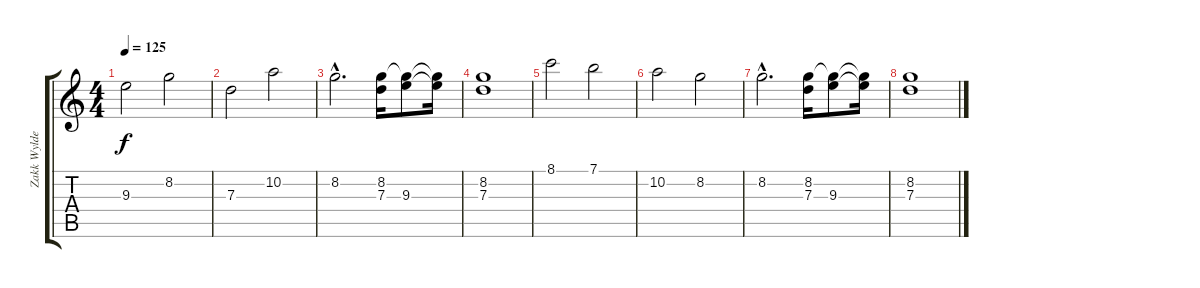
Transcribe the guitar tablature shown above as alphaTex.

\track ("Zakk Wylde" "Zakk Wylde") {instrument acousticguitarsteel}
\staff {score tabs}
\tuning (E4 B3 G3 D3 A2 E2) {hide}
\ts (4 4)
\tempo 125
\clef g2
\ks c
9.3.2{dy f} 8.2.2 |
7.3.2 10.2.2 |
8.2{hac}.2{d} (8.2 7.3).16 (8.2{t} 9.3).8 (8.2{t} 9.3{t}).16 |
(8.2 7.3).1 |
8.1.2 7.1.2 |
10.2.2 8.2.2 |
8.2{hac}.2{d} (8.2 7.3).16 (8.2{t} 9.3).8 (8.2{t} 9.3{t}).16 |
(8.2 7.3).1
